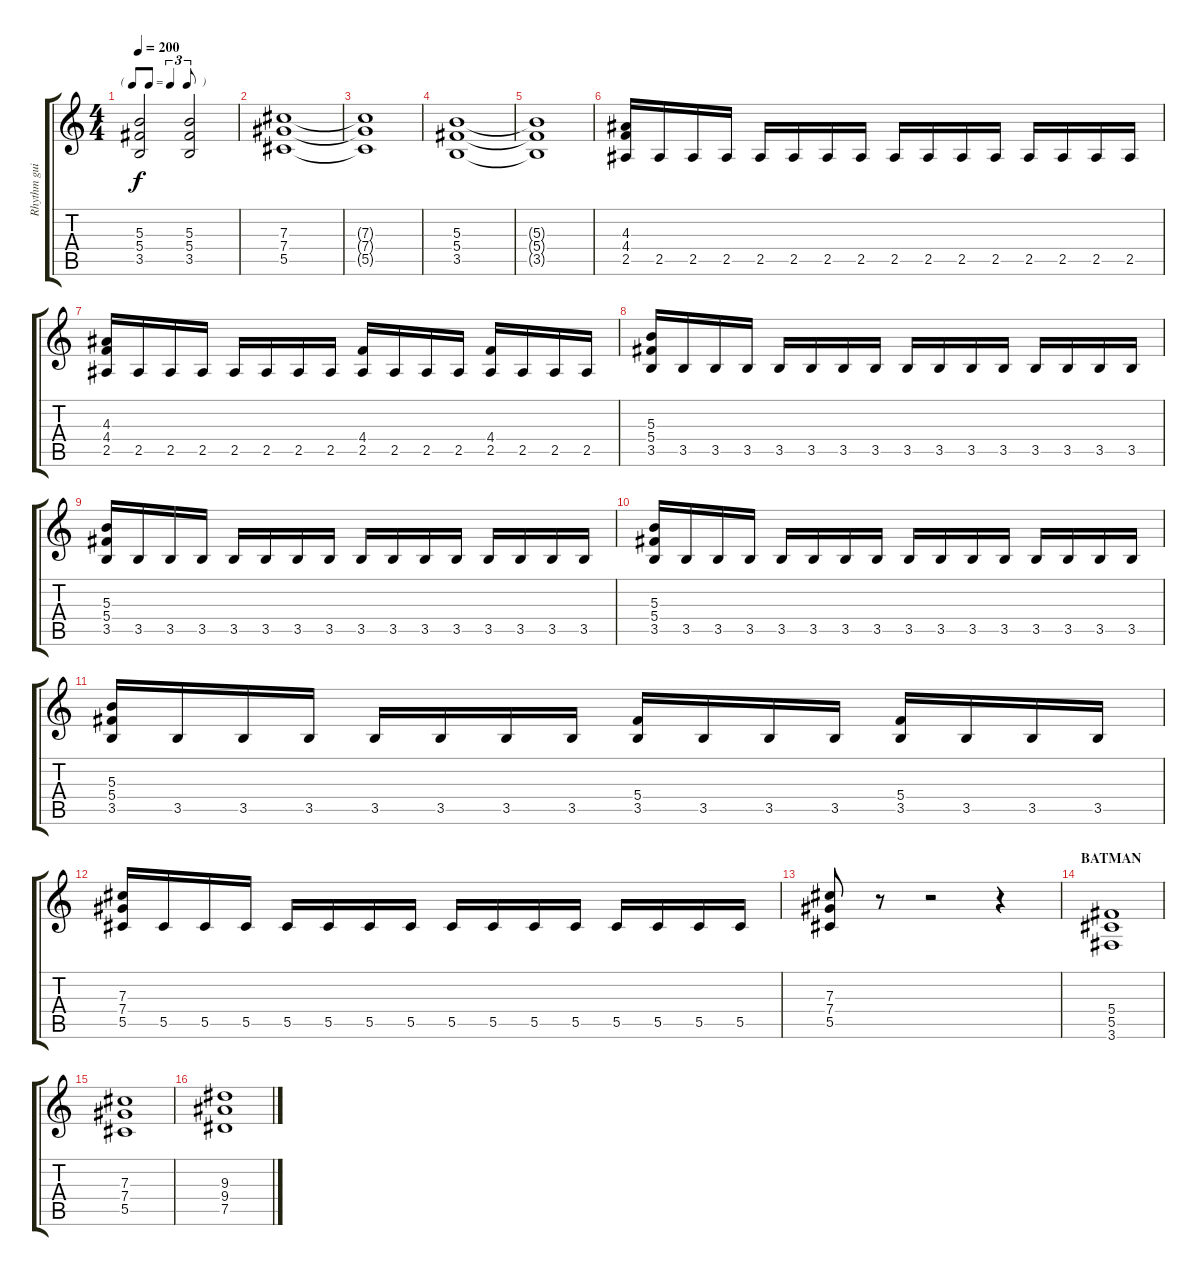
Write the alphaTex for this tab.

\track ("Rhythm guitar 2 (retard 2)" "Rhythm gui") {instrument overdrivenguitar}
\staff {score tabs}
\tuning (Eb4 Bb3 Gb3 Db3 Ab2 Eb2) {hide}
\ts (4 4)
\tf triplet8th
\tempo 200
\clef g2
\ks c
(5.3{t} 5.4{t} 3.5{t}).2{dy f} (5.3 5.4 3.5).2 |
(7.3 7.4 5.5).1 |
(7.3{t} 7.4{t} 5.5{t}).1 |
(5.3 5.4 3.5).1 |
(5.3{t} 5.4{t} 3.5{t}).1 |
(4.3 4.4 2.5).16 2.5.16 2.5.16 2.5.16 2.5.16 2.5.16 2.5.16 2.5.16 2.5.16 2.5.16 2.5.16 2.5.16 2.5.16 2.5.16 2.5.16 2.5.16 |
(4.3 4.4 2.5).16 2.5.16 2.5.16 2.5.16 2.5.16 2.5.16 2.5.16 2.5.16 (4.4 2.5).16 2.5.16 2.5.16 2.5.16 (4.4 2.5).16 2.5.16 2.5.16 2.5.16 |
(5.3 5.4 3.5).16 3.5.16 3.5.16 3.5.16 3.5.16 3.5.16 3.5.16 3.5.16 3.5.16 3.5.16 3.5.16 3.5.16 3.5.16 3.5.16 3.5.16 3.5.16 |
(5.3 5.4 3.5).16 3.5.16 3.5.16 3.5.16 3.5.16 3.5.16 3.5.16 3.5.16 3.5.16 3.5.16 3.5.16 3.5.16 3.5.16 3.5.16 3.5.16 3.5.16 |
(5.3 5.4 3.5).16 3.5.16 3.5.16 3.5.16 3.5.16 3.5.16 3.5.16 3.5.16 3.5.16 3.5.16 3.5.16 3.5.16 3.5.16 3.5.16 3.5.16 3.5.16 |
(5.3 5.4 3.5).16 3.5.16 3.5.16 3.5.16 3.5.16 3.5.16 3.5.16 3.5.16 (5.4 3.5).16 3.5.16 3.5.16 3.5.16 (5.4 3.5).16 3.5.16 3.5.16 3.5.16 |
(7.3 7.4 5.5).16 5.5.16 5.5.16 5.5.16 5.5.16 5.5.16 5.5.16 5.5.16 5.5.16 5.5.16 5.5.16 5.5.16 5.5.16 5.5.16 5.5.16 5.5.16 |
(7.3 7.4 5.5).8 r.8 r.2 r.4 |
\section ("" "BATMAN")
(5.4 5.5 3.6).1 |
(7.3 7.4 5.5).1 |
(9.3 9.4 7.5).1
